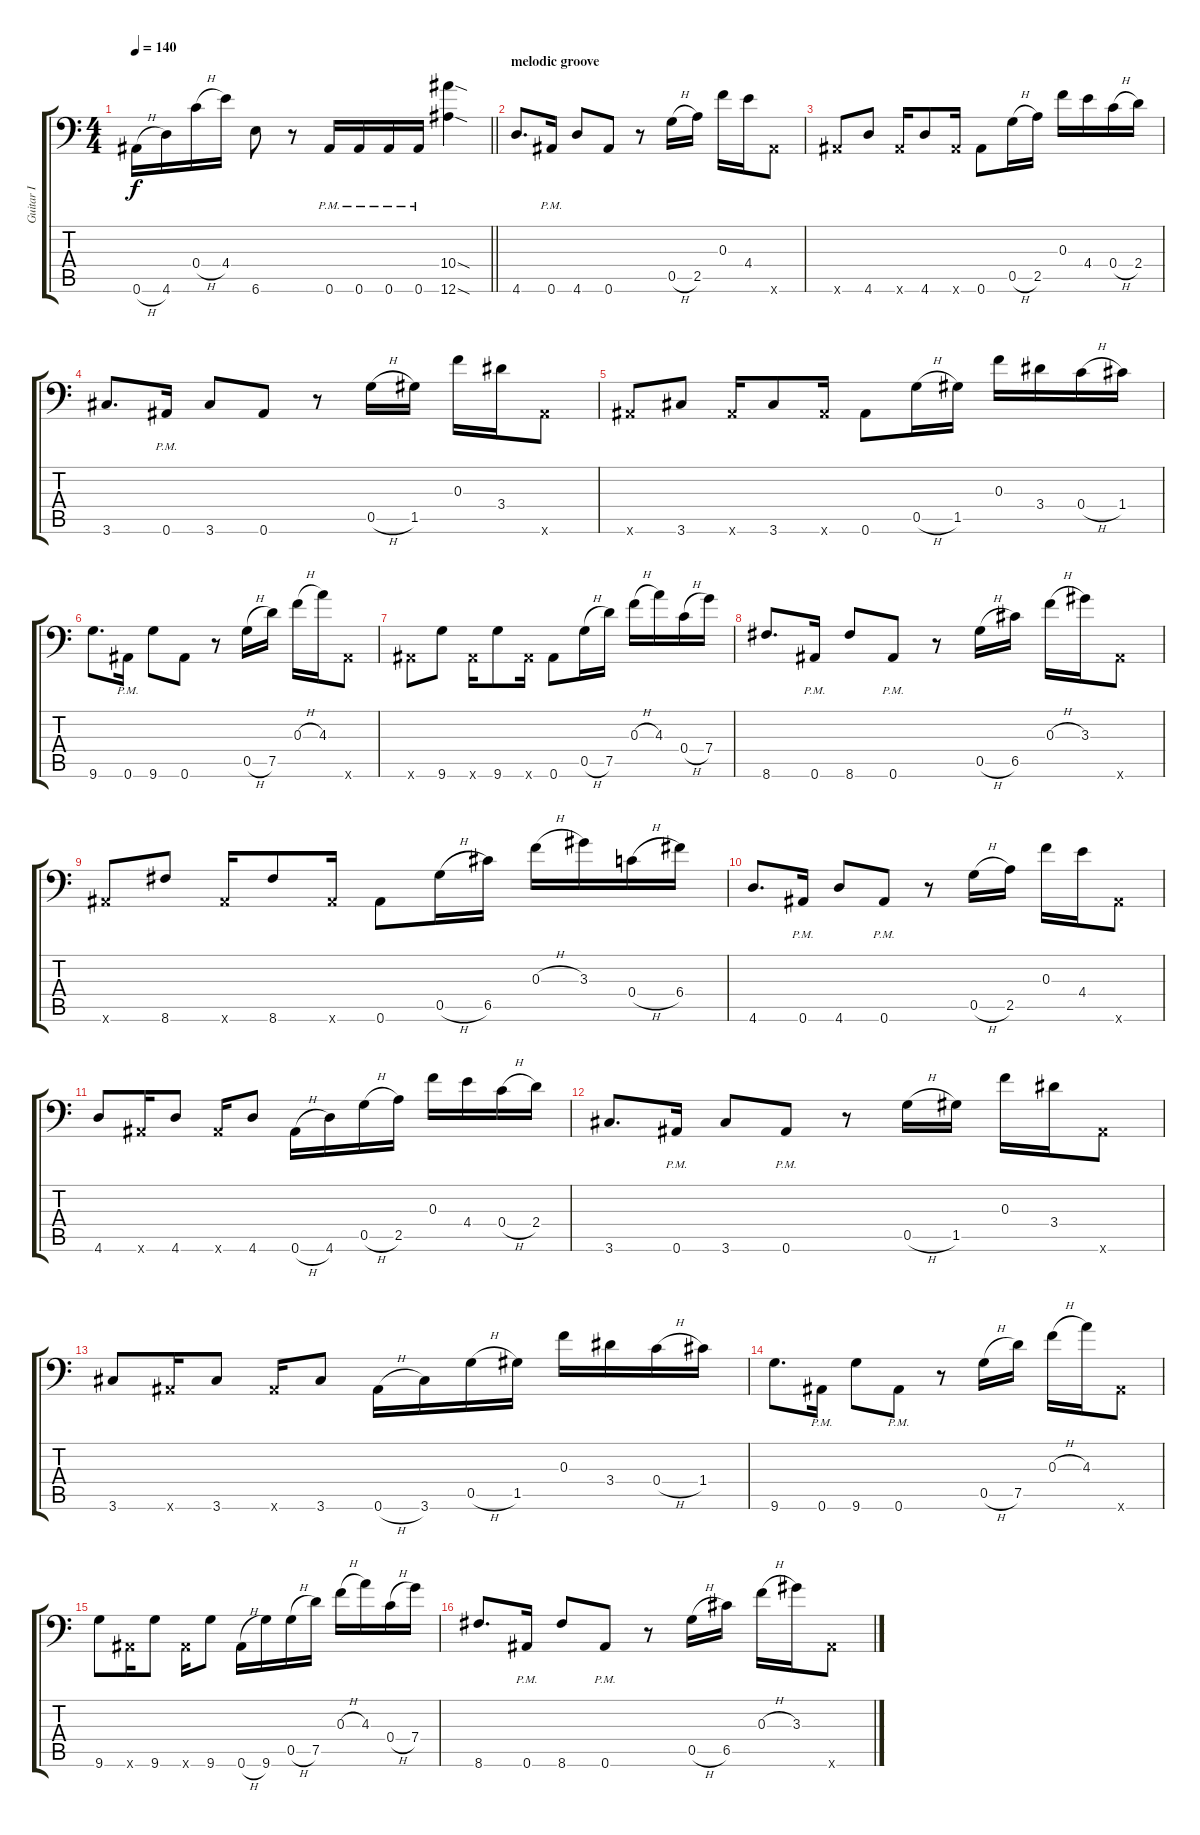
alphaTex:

\track ("Guitar I" "Guitar I") {instrument distortionguitar}
\staff {score tabs}
\tuning (D4 A3 F3 C3 G2 Bb1) {hide}
\ts (4 4)
\tempo 140
\clef f4
\barLineRight lightlight
\ks c
0.6{h}.16{dy f} 4.6.16 0.4{h}.16 4.4.16 6.6.8 r.8 0.6{pm}.16 0.6{pm}.16 0.6{pm}.16 0.6{pm}.16 (10.4{sod} 12.6{sod}).4 |
\section ("" "melodic groove")
4.6.8{d} 0.6{pm}.16 4.6.8 0.6.8 r.8 0.5{h}.16 2.5.16 0.3.16 4.4.16 0.6{x}.8 |
0.6{x}.8 4.6.8 0.6{x}.16 4.6.8 0.6{x}.16 0.6.8 0.5{h}.16 2.5.16 0.3.16 4.4.16 0.4{h}.16 2.4.16 |
3.6.8{d} 0.6{pm}.16 3.6.8 0.6.8 r.8 0.5{h}.16 1.5.16 0.3.16 3.4.16 0.6{x}.8 |
0.6{x}.8 3.6.8 0.6{x}.16 3.6.8 0.6{x}.16 0.6.8 0.5{h}.16 1.5.16 0.3.16 3.4.16 0.4{h}.16 1.4.16 |
9.6.8{d} 0.6{pm}.16 9.6.8 0.6.8 r.8 0.5{h}.16 7.5.16 0.3{h}.16 4.3.16 0.6{x}.8 |
0.6{x}.8 9.6.8 0.6{x}.16 9.6.8 0.6{x}.16 0.6.8 0.5{h}.16 7.5.16 0.3{h}.16 4.3.16 0.4{h}.16 7.4.16 |
8.6.8{d} 0.6{pm}.16 8.6.8 0.6{pm}.8 r.8 0.5{h}.16 6.5.16 0.3{h}.16 3.3.16 0.6{x}.8 |
0.6{x}.8 8.6.8 0.6{x}.16 8.6.8 0.6{x}.16 0.6.8 0.5{h}.16 6.5.16 0.3{h}.16 3.3.16 0.4{h}.16 6.4.16 |
4.6.8{d} 0.6{pm}.16 4.6.8 0.6{pm}.8 r.8 0.5{h}.16 2.5.16 0.3.16 4.4.16 0.6{x}.8 |
4.6.8 0.6{x}.16 4.6.8 0.6{x}.16 4.6.8 0.6{h}.16 4.6.16 0.5{h}.16 2.5.16 0.3.16 4.4.16 0.4{h}.16 2.4.16 |
3.6.8{d} 0.6{pm}.16 3.6.8 0.6{pm}.8 r.8 0.5{h}.16 1.5.16 0.3.16 3.4.16 0.6{x}.8 |
3.6.8 0.6{x}.16 3.6.8 0.6{x}.16 3.6.8 0.6{h}.16 3.6.16 0.5{h}.16 1.5.16 0.3.16 3.4.16 0.4{h}.16 1.4.16 |
9.6.8{d} 0.6{pm}.16 9.6.8 0.6{pm}.8 r.8 0.5{h}.16 7.5.16 0.3{h}.16 4.3.16 0.6{x}.8 |
9.6.8 0.6{x}.16 9.6.8 0.6{x}.16 9.6.8 0.6{h}.16 9.6.16 0.5{h}.16 7.5.16 0.3{h}.16 4.3.16 0.4{h}.16 7.4.16 |
8.6.8{d} 0.6{pm}.16 8.6.8 0.6{pm}.8 r.8 0.5{h}.16 6.5.16 0.3{h}.16 3.3.16 0.6{x}.8
